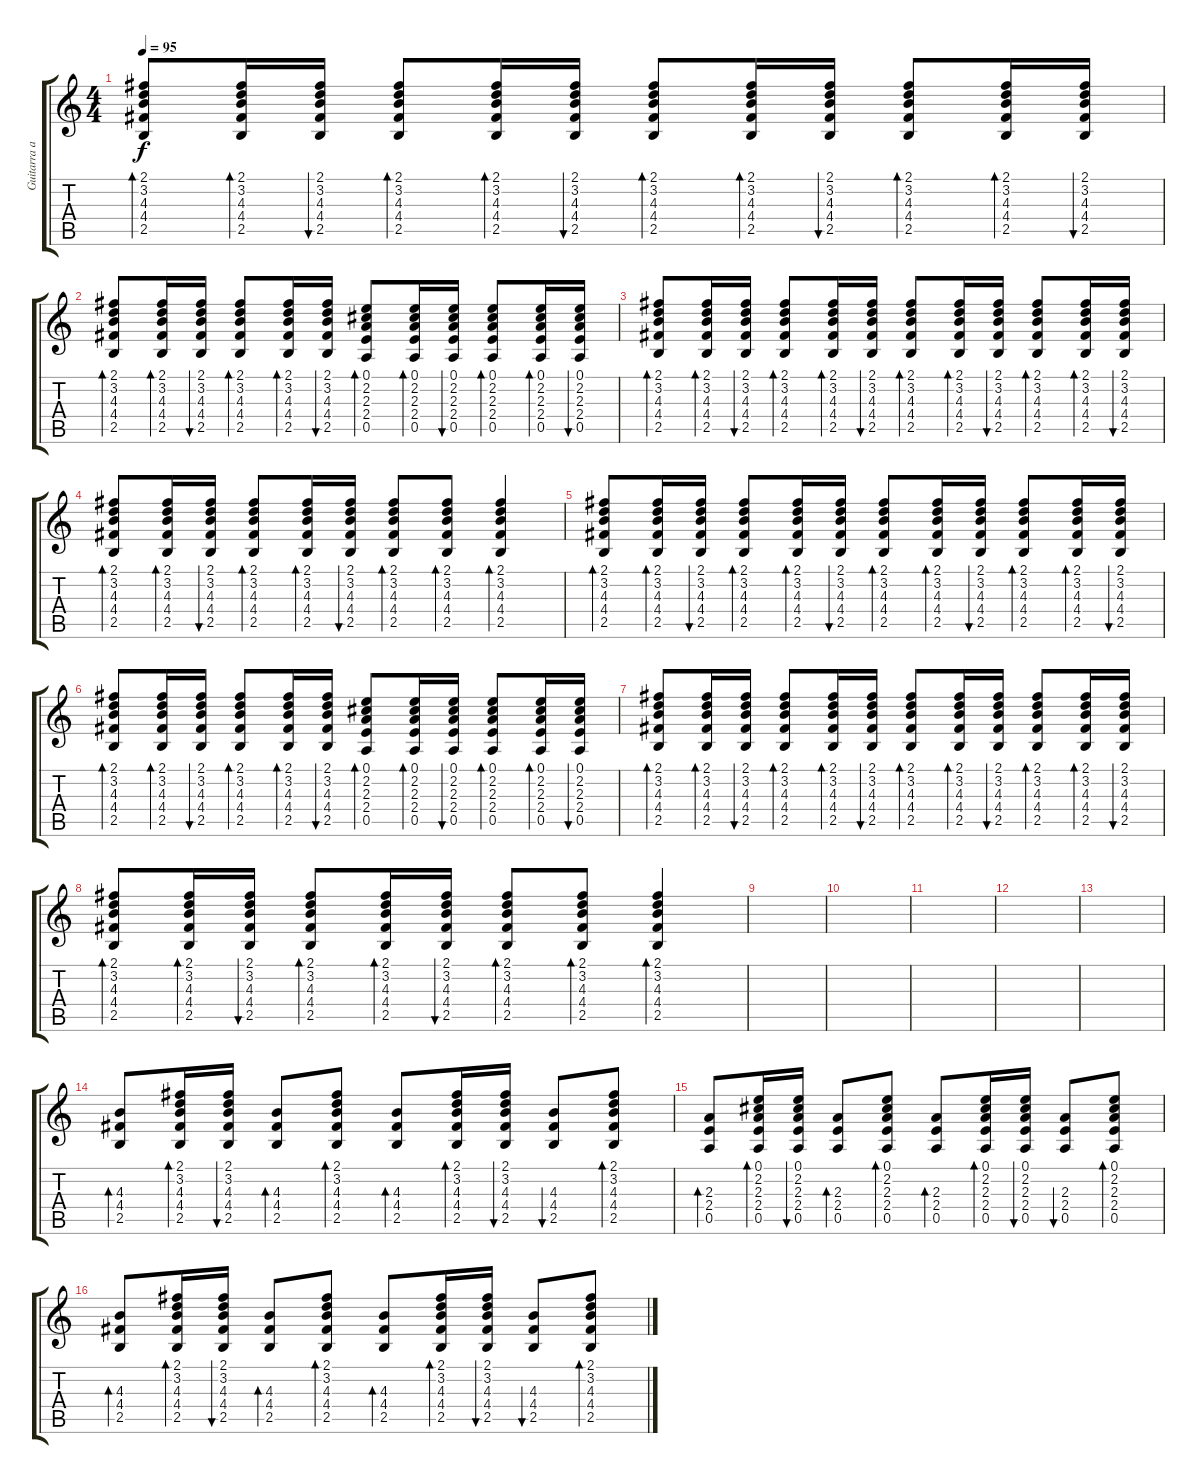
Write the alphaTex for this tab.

\track ("Guitarra acustica" "Guitarra a") {instrument electricguitarjazz}
\staff {score tabs}
\tuning (E4 B3 G3 D3 A2 E2) {hide}
\ts (4 4)
\tempo 95
\clef g2
\ks c
(2.1 3.2 4.3 4.4 2.5).8{bd 60 dy f instrument electricguitarjazz} (2.1 3.2 4.3 4.4 2.5).16{bd 60} (2.1 3.2 4.3 4.4 2.5).16{bu 60} (2.1 3.2 4.3 4.4 2.5).8{bd 60} (2.1 3.2 4.3 4.4 2.5).16{bd 60} (2.1 3.2 4.3 4.4 2.5).16{bu 60} (2.1 3.2 4.3 4.4 2.5).8{bd 60} (2.1 3.2 4.3 4.4 2.5).16{bd 60} (2.1 3.2 4.3 4.4 2.5).16{bu 60} (2.1 3.2 4.3 4.4 2.5).8{bd 60} (2.1 3.2 4.3 4.4 2.5).16{bd 60} (2.1 3.2 4.3 4.4 2.5).16{bu 60} |
(2.1 3.2 4.3 4.4 2.5).8{bd 60} (2.1 3.2 4.3 4.4 2.5).16{bd 60} (2.1 3.2 4.3 4.4 2.5).16{bu 60} (2.1 3.2 4.3 4.4 2.5).8{bd 60} (2.1 3.2 4.3 4.4 2.5).16{bd 60} (2.1 3.2 4.3 4.4 2.5).16{bu 60} (0.1 2.2 2.3 2.4 0.5).8{bd 60} (0.1 2.2 2.3 2.4 0.5).16{bd 60} (0.1 2.2 2.3 2.4 0.5).16{bu 60} (0.1 2.2 2.3 2.4 0.5).8{bd 60} (0.1 2.2 2.3 2.4 0.5).16{bd 60} (0.1 2.2 2.3 2.4 0.5).16{bu 60} |
(2.1 3.2 4.3 4.4 2.5).8{bd 60} (2.1 3.2 4.3 4.4 2.5).16{bd 60} (2.1 3.2 4.3 4.4 2.5).16{bu 60} (2.1 3.2 4.3 4.4 2.5).8{bd 60} (2.1 3.2 4.3 4.4 2.5).16{bd 60} (2.1 3.2 4.3 4.4 2.5).16{bu 60} (2.1 3.2 4.3 4.4 2.5).8{bd 60} (2.1 3.2 4.3 4.4 2.5).16{bd 60} (2.1 3.2 4.3 4.4 2.5).16{bu 60} (2.1 3.2 4.3 4.4 2.5).8{bd 60} (2.1 3.2 4.3 4.4 2.5).16{bd 60} (2.1 3.2 4.3 4.4 2.5).16{bu 60} |
(2.1 3.2 4.3 4.4 2.5).8{bd 60} (2.1 3.2 4.3 4.4 2.5).16{bd 60} (2.1 3.2 4.3 4.4 2.5).16{bu 60} (2.1 3.2 4.3 4.4 2.5).8{bd 60} (2.1 3.2 4.3 4.4 2.5).16{bd 60} (2.1 3.2 4.3 4.4 2.5).16{bu 60} (2.1 3.2 4.3 4.4 2.5).8{bd 60} (2.1 3.2 4.3 4.4 2.5).8{bd 60} (2.1 3.2 4.3 4.4 2.5).4{bd 60} |
(2.1 3.2 4.3 4.4 2.5).8{bd 60} (2.1 3.2 4.3 4.4 2.5).16{bd 60} (2.1 3.2 4.3 4.4 2.5).16{bu 60} (2.1 3.2 4.3 4.4 2.5).8{bd 60} (2.1 3.2 4.3 4.4 2.5).16{bd 60} (2.1 3.2 4.3 4.4 2.5).16{bu 60} (2.1 3.2 4.3 4.4 2.5).8{bd 60} (2.1 3.2 4.3 4.4 2.5).16{bd 60} (2.1 3.2 4.3 4.4 2.5).16{bu 60} (2.1 3.2 4.3 4.4 2.5).8{bd 60} (2.1 3.2 4.3 4.4 2.5).16{bd 60} (2.1 3.2 4.3 4.4 2.5).16{bu 60} |
(2.1 3.2 4.3 4.4 2.5).8{bd 60} (2.1 3.2 4.3 4.4 2.5).16{bd 60} (2.1 3.2 4.3 4.4 2.5).16{bu 60} (2.1 3.2 4.3 4.4 2.5).8{bd 60} (2.1 3.2 4.3 4.4 2.5).16{bd 60} (2.1 3.2 4.3 4.4 2.5).16{bu 60} (0.1 2.2 2.3 2.4 0.5).8{bd 60} (0.1 2.2 2.3 2.4 0.5).16{bd 60} (0.1 2.2 2.3 2.4 0.5).16{bu 60} (0.1 2.2 2.3 2.4 0.5).8{bd 60} (0.1 2.2 2.3 2.4 0.5).16{bd 60} (0.1 2.2 2.3 2.4 0.5).16{bu 60} |
(2.1 3.2 4.3 4.4 2.5).8{bd 60} (2.1 3.2 4.3 4.4 2.5).16{bd 60} (2.1 3.2 4.3 4.4 2.5).16{bu 60} (2.1 3.2 4.3 4.4 2.5).8{bd 60} (2.1 3.2 4.3 4.4 2.5).16{bd 60} (2.1 3.2 4.3 4.4 2.5).16{bu 60} (2.1 3.2 4.3 4.4 2.5).8{bd 60} (2.1 3.2 4.3 4.4 2.5).16{bd 60} (2.1 3.2 4.3 4.4 2.5).16{bu 60} (2.1 3.2 4.3 4.4 2.5).8{bd 60} (2.1 3.2 4.3 4.4 2.5).16{bd 60} (2.1 3.2 4.3 4.4 2.5).16{bu 60} |
(2.1 3.2 4.3 4.4 2.5).8{bd 60} (2.1 3.2 4.3 4.4 2.5).16{bd 60} (2.1 3.2 4.3 4.4 2.5).16{bu 60} (2.1 3.2 4.3 4.4 2.5).8{bd 60} (2.1 3.2 4.3 4.4 2.5).16{bd 60} (2.1 3.2 4.3 4.4 2.5).16{bu 60} (2.1 3.2 4.3 4.4 2.5).8{bd 60} (2.1 3.2 4.3 4.4 2.5).8{bd 60} (2.1 3.2 4.3 4.4 2.5).4{bd 60} |
|
|
|
|
|
(4.3 4.4 2.5).8{bd 60} (2.1 3.2 4.3 4.4 2.5).16{bd 60} (2.1 3.2 4.3 4.4 2.5).16{bu 60} (4.3 4.4 2.5).8{bd 60} (2.1 3.2 4.3 4.4 2.5).8{bd 60} (4.3 4.4 2.5).8{bd 60} (2.1 3.2 4.3 4.4 2.5).16{bd 60} (2.1 3.2 4.3 4.4 2.5).16{bu 60} (4.3 4.4 2.5).8{bu 60} (2.1 3.2 4.3 4.4 2.5).8{bd 60} |
(2.3 2.4 0.5).8{bd 60} (0.1 2.2 2.3 2.4 0.5).16{bd 60} (0.1 2.2 2.3 2.4 0.5).16{bu 60} (2.3 2.4 0.5).8{bd 60} (0.1 2.2 2.3 2.4 0.5).8{bd 60} (2.3 2.4 0.5).8{bd 60} (0.1 2.2 2.3 2.4 0.5).16{bd 60} (0.1 2.2 2.3 2.4 0.5).16{bu 60} (2.3 2.4 0.5).8{bu 60} (0.1 2.2 2.3 2.4 0.5).8{bd 60} |
(4.3 4.4 2.5).8{bd 60} (2.1 3.2 4.3 4.4 2.5).16{bd 60} (2.1 3.2 4.3 4.4 2.5).16{bu 60} (4.3 4.4 2.5).8{bd 60} (2.1 3.2 4.3 4.4 2.5).8{bd 60} (4.3 4.4 2.5).8{bd 60} (2.1 3.2 4.3 4.4 2.5).16{bd 60} (2.1 3.2 4.3 4.4 2.5).16{bu 60} (4.3 4.4 2.5).8{bu 60} (2.1 3.2 4.3 4.4 2.5).8{bd 60}
